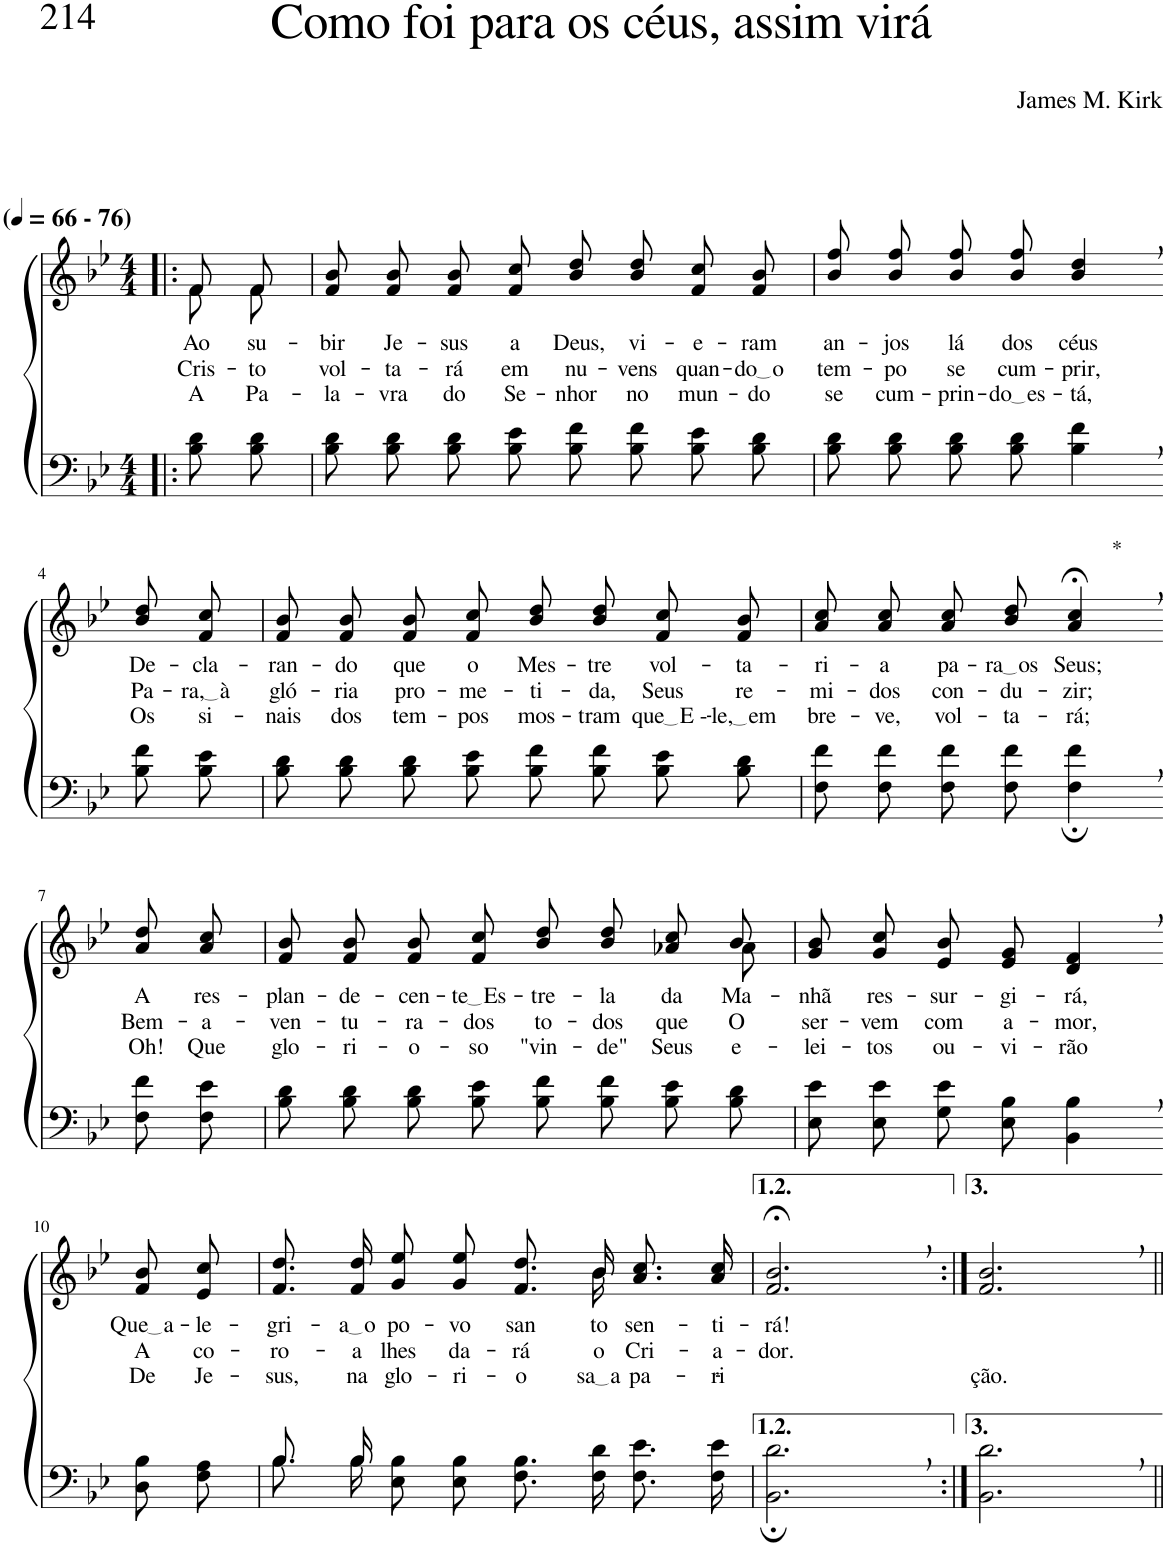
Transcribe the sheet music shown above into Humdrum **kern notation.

**kern	**kern	**text	**text	**text
*part2	*part1	*part1	*part1	*part1
*staff2	*staff1	*staff1	*staff1	*staff1
*I"Parte III e IV	*I"Parte I e II	*	*	*
*clefF4	*clefG2	*	*	*
*Trd2c3	*Trd2c3	*	*	*
*k[b-e-]	*k[b-e-]	*	*	*
*M4/4	*M4/4	*	*	*
*MM66	*MM66	*	*	*
=1!|:	=1!|:	=1!|:	=1!|:	=1!|:
*	*^	*	*	*
!	!LO:TX:a:B:t=(	!	!	!	!
!	!LO:TX:a:B:t=- 76)	!	!	!	!
!	!	!	!LO:LY:b	!LO:LY:b	!LO:LY:b
8B-\ 8d\L	8f/L	8f\L	Ao	Cris-	A
!	!	!	!LO:LY:b	!LO:LY:b	!LO:LY:b
8B-\ 8d\J	8f/J	8f\J	su-	-to	Pa-
=2	=2	=2	=2	=2	=2
!	!	!	!LO:LY:b	!LO:LY:b	!LO:LY:b
*	*v	*v	*	*	*
8B-\ 8d\L	8f/ 8b-/L	-bir	vol-	la-
!	!	!LO:LY:b	!LO:LY:b	!LO:LY:b
8B-\ 8d\J	8f/ 8b-/J	Je-	-ta-	-vra
!	!	!LO:LY:b	!LO:LY:b	!LO:LY:b
8B-\ 8d\L	8f/ 8b-/L	-sus	-rá	do
!	!	!LO:LY:b	!LO:LY:b	!LO:LY:b
8B-\ 8e-\J	8f/ 8cc/J	a	em	Se-
!	!	!LO:LY:b	!LO:LY:b	!LO:LY:b
8B-\ 8f\L	8b-\ 8dd\L	Deus,	nu-	-nhor
!	!	!LO:LY:b	!LO:LY:b	!LO:LY:b
8B-\ 8f\J	8b-\ 8dd\J	vi-	-vens	no
!	!	!LO:LY:b	!LO:LY:b	!LO:LY:b
8B-\ 8e-\L	8f/ 8cc/L	-e-	quan-	mun-
!	!	!LO:LY:b	!LO:LY:b	!LO:LY:b
8B-\ 8d\J	8f/ 8b-/J	-ram	do o	-do
=3	=3	=3	=3	=3
!	!	!LO:LY:b	!LO:LY:b	!LO:LY:b
8B-\ 8d\L	8b-\ 8ff\L	an-	tem-	se
!	!	!LO:LY:b	!LO:LY:b	!LO:LY:b
8B-\ 8d\J	8b-\ 8ff\J	-jos	-po	cum-
!	!	!LO:LY:b	!LO:LY:b	!LO:LY:b
8B-\ 8d\L	8b-\ 8ff\L	lá	se	-prin-
!	!	!LO:LY:b	!LO:LY:b	!LO:LY:b
8B-\ 8d\J	8b-\ 8ff\J	dos	cum-	do es
!	!	!LO:LY:b	!LO:LY:b	!LO:LY:b
4B-\, 4f\,	4b-/, 4dd/,	céus	-prir,	-tá,
!!LO:LB:g=z
=4-	=4-	=4-	=4-	=4-
!	!	!LO:LY:b	!LO:LY:b	!LO:LY:b
8B-\ 8f\L	8b-\ 8dd\L	De-	Pa-	Os
!	!	!LO:LY:b	!LO:LY:b	!LO:LY:b
8B-\ 8e-\J	8f\ 8cc\J	-cla-	ra, à	si-
=5	=5	=5	=5	=5
!	!	!LO:LY:b	!LO:LY:b	!LO:LY:b
8B-\ 8d\L	8f/ 8b-/L	-ran-	gló-	-nais
!	!	!LO:LY:b	!LO:LY:b	!LO:LY:b
8B-\ 8d\J	8f/ 8b-/J	-do	-ria	dos
!	!	!LO:LY:b	!LO:LY:b	!LO:LY:b
8B-\ 8d\L	8f/ 8b-/L	que	pro-	tem-
!	!	!LO:LY:b	!LO:LY:b	!LO:LY:b
8B-\ 8e-\J	8f/ 8cc/J	o	-me-	-pos
!	!	!LO:LY:b	!LO:LY:b	!LO:LY:b
8B-\ 8f\L	8b-\ 8dd\L	Mes-	-ti-	mos-
!	!	!LO:LY:b	!LO:LY:b	!LO:LY:b
8B-\ 8f\J	8b-\ 8dd\J	-tre	-da,	-tram
!	!	!LO:LY:b	!LO:LY:b	!LO:LY:b
8B-\ 8e-\L	8f/ 8cc/L	vol-	Seus	que E -
!	!	!LO:LY:b	!LO:LY:b	!LO:LY:b
8B-\ 8d\J	8f/ 8b-/J	-ta-	re-	le, em
=6	=6	=6	=6	=6
!	!	!LO:LY:b	!LO:LY:b	!LO:LY:b
8F\ 8f\L	8a\ 8cc\L	-ri-	-mi-	bre-
!	!	!LO:LY:b	!LO:LY:b	!LO:LY:b
8F\ 8f\J	8a\ 8cc\J	-a	-dos	-ve,
!	!	!LO:LY:b	!LO:LY:b	!LO:LY:b
8F\ 8f\L	8a\ 8cc\L	pa-	con-	vol-
!	!	!LO:LY:b	!LO:LY:b	!LO:LY:b
8F\ 8f\J	8b-\ 8dd\J	ra os	-du-	-ta-
!	!LO:TX:a:t=*	!	!	!
!	!	!LO:LY:b	!LO:LY:b	!LO:LY:b
4F\;, 4f\;,	4a/;<, 4cc/;<,	Seus;	-zir;	-rá;
!!LO:LB:g=z
=7-	=7-	=7-	=7-	=7-
!	!	!LO:LY:b	!LO:LY:b	!LO:LY:b
8F\ 8f\L	8a\ 8dd\L	A	Bem-	Oh!
!	!	!LO:LY:b	!LO:LY:b	!LO:LY:b
8F\ 8e-\J	8a\ 8cc\J	res-	-a-	Que
=8	=8	=8	=8	=8
!	!	!LO:LY:b	!LO:LY:b	!LO:LY:b
*	*^	*	*	*
8B-\ 8d\L	8f/ 8b-/L	2..ryy	-plan-	-ven-	glo-
!	!	!	!LO:LY:b	!LO:LY:b	!LO:LY:b
8B-\ 8d\J	8f/ 8b-/J	.	-de-	-tu-	-ri-
!	!	!	!LO:LY:b	!LO:LY:b	!LO:LY:b
8B-\ 8d\L	8f/ 8b-/L	.	-cen-	-ra-	-o-
!	!	!	!LO:LY:b	!LO:LY:b	!LO:LY:b
8B-\ 8e-\J	8f/ 8cc/J	.	te Es	-dos	-so
!	!	!	!LO:LY:b	!LO:LY:b	!LO:LY:b
8B-\ 8f\L	8b-\ 8dd\L	.	-tre-	to-	"vin-
!	!	!	!LO:LY:b	!LO:LY:b	!LO:LY:b
8B-\ 8f\J	8b-\ 8dd\J	.	-la	-dos	-de"
!	!	!	!LO:LY:b	!LO:LY:b	!LO:LY:b
8B-\ 8e-\L	8a-X/ 8cc/L	.	da	que	Seus
!	!	!	!LO:LY:b	!LO:LY:b	!LO:LY:b
8B-\ 8d\J	8b-/J	8a-\	Ma-	O	-e-
=9	=9	=9	=9	=9	=9
!	!	!	!LO:LY:b	!LO:LY:b	!LO:LY:b
*	*v	*v	*	*	*
8E-\ 8e-\L	8g/ 8b-/L	-nhã	ser-	-lei-
!	!	!LO:LY:b	!LO:LY:b	!LO:LY:b
8E-\ 8e-\J	8g/ 8cc/J	res-	-vem	-tos
!	!	!LO:LY:b	!LO:LY:b	!LO:LY:b
8G\ 8e-\L	8e-/ 8b-/L	-sur-	com	ou-
!	!	!LO:LY:b	!LO:LY:b	!LO:LY:b
8E-\ 8B-\J	8e-/ 8g/J	-gi-	a-	-vi-
!	!	!LO:LY:b	!LO:LY:b	!LO:LY:b
4BB-\, 4B-\,	4d/, 4f/,	-rá,	-mor,	-rão
!!LO:LB:g=z
=10-	=10-	=10-	=10-	=10-
!	!	!LO:LY:b	!LO:LY:b	!LO:LY:b
8D\ 8B-\L	8f/ 8b-/L	Que a	A	De
!	!	!LO:LY:b	!LO:LY:b	!LO:LY:b
8F\ 8A\J	8e-/ 8cc/J	-le-	co-	Je-
=11	=11	=11	=11	=11
*^	*^	*	*	*
!	!	!	!	!LO:LY:b	!LO:LY:b	!LO:LY:b
8.B-/L	8.B-\L	2ryy	8.f/ 8.dd/L	-gri-	-ro-	-sus,
!	!	!	!	!LO:LY:b	!LO:LY:b	!LO:LY:b
16B-/Jk	16B-\Jk	.	16f/ 16dd/Jk	a o	-a	na
!	!	!	!	!LO:LY:b	!LO:LY:b	!LO:LY:b
2.ryy	8E-\ 8B-\L	.	8g\ 8ee-\L	po-	lhes	glo-
!	!	!	!	!LO:LY:b	!LO:LY:b	!LO:LY:b
.	8E-\ 8B-\J	.	8g\ 8ee-\J	-vo	da-	-ri-
!	!	!	!	!LO:LY:b	!LO:LY:b	!LO:LY:b
.	8.F\ 8.B-\L	8.ryy	8.f/ 8.dd/L	san-	-rá	-o-
!	!	!	!	!LO:LY:b	!LO:LY:b	!LO:LY:b
.	16F\ 16d\Jk	16b-\	16b-/Jk	-to	o	sa a
!	!	!	!	!LO:LY:b	!LO:LY:b	!LO:LY:b
.	8.F\ 8.e-\L	4ryy	8.a\ 8.cc\L	sen-	Cri-	-pa-
!	!	!	!	!LO:LY:b	!LO:LY:b	!LO:LY:b
.	16F\ 16e-\Jk	.	16a\ 16cc\Jk	-ti-	-a-	-ri-
=12	=12	=12	=12	=12	=12	=12
!	!	!	!	!LO:LY:b	!LO:LY:b	!
*v	*v	*	*	*	*	*
*	*v	*v	*	*	*
2.BB-\;, 2.d\;,	2.f/;<, 2.b-/;<,	-rá!	-dor.	.
=13:|!	=13:|!	=13:|!	=13:|!	=13:|!
!	!	!	!	!LO:LY:b
2.BB-\, 2.d\,	2.f/, 2.b-/,	.	.	-ção.
=||	=||	=||	=||	=||
*-	*-	*-	*-	*-
